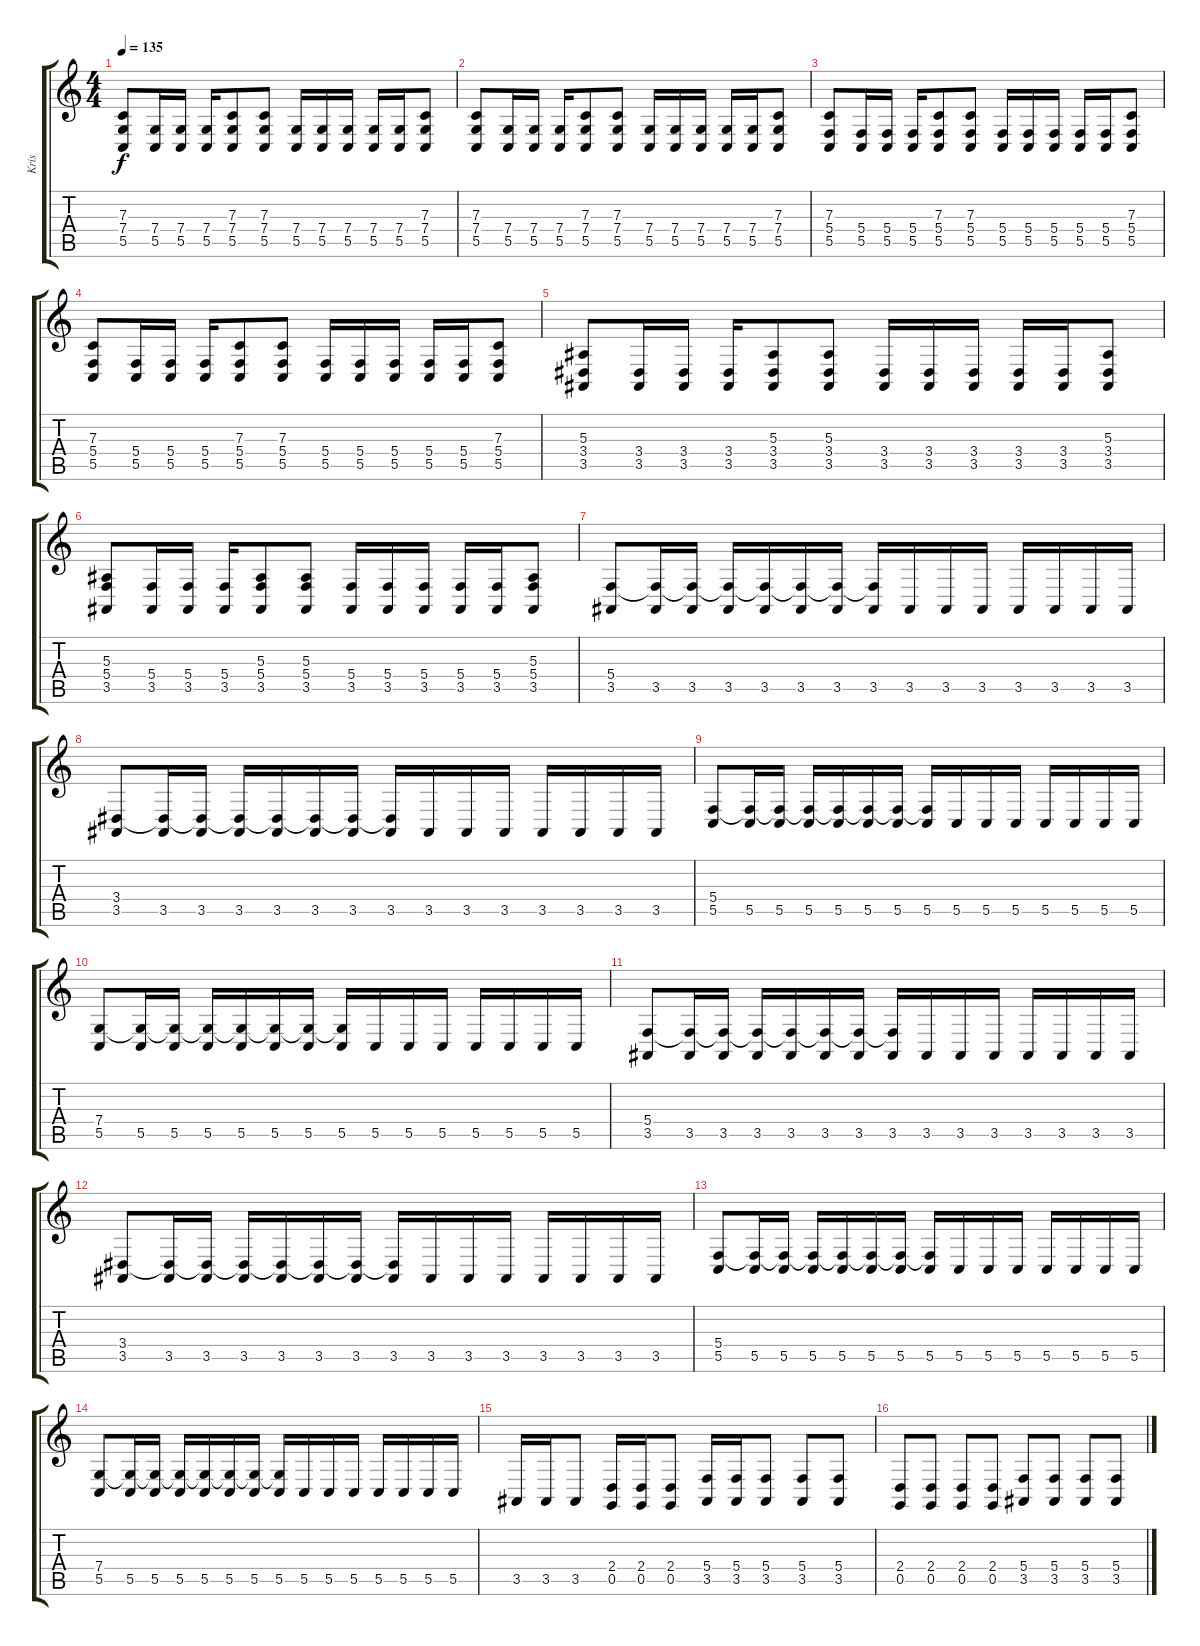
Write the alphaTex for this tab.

\track ("Kris" "Kris") {instrument stringensemble1}
\staff {score tabs}
\tuning (D4 A3 F3 C3 G2 C2) {hide}
\ts (4 4)
\tempo 135
\clef g2
\ks c
(7.3 7.4 5.5).8{dy f instrument stringensemble1} (7.4 5.5).16 (7.4 5.5).16 (7.4 5.5).16 (7.3 7.4 5.5).8 (7.3 7.4 5.5).8 (7.4 5.5).16 (7.4 5.5).16 (7.4 5.5).16 (7.4 5.5).16 (7.4 5.5).16 (7.3 7.4 5.5).8 |
(7.3 7.4 5.5).8 (7.4 5.5).16 (7.4 5.5).16 (7.4 5.5).16 (7.3 7.4 5.5).8 (7.3 7.4 5.5).8 (7.4 5.5).16 (7.4 5.5).16 (7.4 5.5).16 (7.4 5.5).16 (7.4 5.5).16 (7.3 7.4 5.5).8 |
(7.3 5.4 5.5).8 (5.4 5.5).16 (5.4 5.5).16 (5.4 5.5).16 (7.3 5.4 5.5).8 (7.3 5.4 5.5).8 (5.4 5.5).16 (5.4 5.5).16 (5.4 5.5).16 (5.4 5.5).16 (5.4 5.5).16 (7.3 5.4 5.5).8 |
(7.3 5.4 5.5).8 (5.4 5.5).16 (5.4 5.5).16 (5.4 5.5).16 (7.3 5.4 5.5).8 (7.3 5.4 5.5).8 (5.4 5.5).16 (5.4 5.5).16 (5.4 5.5).16 (5.4 5.5).16 (5.4 5.5).16 (7.3 5.4 5.5).8 |
(5.3 3.4 3.5).8 (3.4 3.5).16 (3.4 3.5).16 (3.4 3.5).16 (5.3 3.4 3.5).8 (5.3 3.4 3.5).8 (3.4 3.5).16 (3.4 3.5).16 (3.4 3.5).16 (3.4 3.5).16 (3.4 3.5).16 (5.3 3.4 3.5).8 |
(5.3 5.4 3.5).8 (5.4 3.5).16 (5.4 3.5).16 (5.4 3.5).16 (5.3 5.4 3.5).8 (5.3 5.4 3.5).8 (5.4 3.5).16 (5.4 3.5).16 (5.4 3.5).16 (5.4 3.5).16 (5.4 3.5).16 (5.3 5.4 3.5).8 |
(5.4 3.5).8 (5.4{t} 3.5).16 (5.4{t} 3.5).16 (5.4{t} 3.5).16 (5.4{t} 3.5).16 (5.4{t} 3.5).16 (5.4{t} 3.5).16 (5.4{t} 3.5).16 3.5.16 3.5.16 3.5.16 3.5.16 3.5.16 3.5.16 3.5.16 |
(3.4 3.5).8 (3.4{t} 3.5).16 (3.4{t} 3.5).16 (3.4{t} 3.5).16 (3.4{t} 3.5).16 (3.4{t} 3.5).16 (3.4{t} 3.5).16 (3.4{t} 3.5).16 3.5.16 3.5.16 3.5.16 3.5.16 3.5.16 3.5.16 3.5.16 |
(5.4 5.5).8 (5.4{t} 5.5).16 (5.4{t} 5.5).16 (5.4{t} 5.5).16 (5.4{t} 5.5).16 (5.4{t} 5.5).16 (5.4{t} 5.5).16 (5.4{t} 5.5).16 5.5.16 5.5.16 5.5.16 5.5.16 5.5.16 5.5.16 5.5.16 |
(7.4 5.5).8 (7.4{t} 5.5).16 (7.4{t} 5.5).16 (7.4{t} 5.5).16 (7.4{t} 5.5).16 (7.4{t} 5.5).16 (7.4{t} 5.5).16 (7.4{t} 5.5).16 5.5.16 5.5.16 5.5.16 5.5.16 5.5.16 5.5.16 5.5.16 |
(5.4 3.5).8 (5.4{t} 3.5).16 (5.4{t} 3.5).16 (5.4{t} 3.5).16 (5.4{t} 3.5).16 (5.4{t} 3.5).16 (5.4{t} 3.5).16 (5.4{t} 3.5).16 3.5.16 3.5.16 3.5.16 3.5.16 3.5.16 3.5.16 3.5.16 |
(3.4 3.5).8 (3.4{t} 3.5).16 (3.4{t} 3.5).16 (3.4{t} 3.5).16 (3.4{t} 3.5).16 (3.4{t} 3.5).16 (3.4{t} 3.5).16 (3.4{t} 3.5).16 3.5.16 3.5.16 3.5.16 3.5.16 3.5.16 3.5.16 3.5.16 |
(5.4 5.5).8 (5.4{t} 5.5).16 (5.4{t} 5.5).16 (5.4{t} 5.5).16 (5.4{t} 5.5).16 (5.4{t} 5.5).16 (5.4{t} 5.5).16 (5.4{t} 5.5).16 5.5.16 5.5.16 5.5.16 5.5.16 5.5.16 5.5.16 5.5.16 |
(7.4 5.5).8 (7.4{t} 5.5).16 (7.4{t} 5.5).16 (7.4{t} 5.5).16 (7.4{t} 5.5).16 (7.4{t} 5.5).16 (7.4{t} 5.5).16 (7.4{t} 5.5).16 5.5.16 5.5.16 5.5.16 5.5.16 5.5.16 5.5.16 5.5.16 |
3.5.16 3.5.16 3.5.8 (2.4 0.5).16 (2.4 0.5).16 (2.4 0.5).8 (5.4 3.5).16 (5.4 3.5).16 (5.4 3.5).8 (5.4 3.5).8 (5.4 3.5).8 |
(2.4 0.5).8 (2.4 0.5).8 (2.4 0.5).8 (2.4 0.5).8 (5.4 3.5).8 (5.4 3.5).8 (5.4 3.5).8 (5.4 3.5).8
